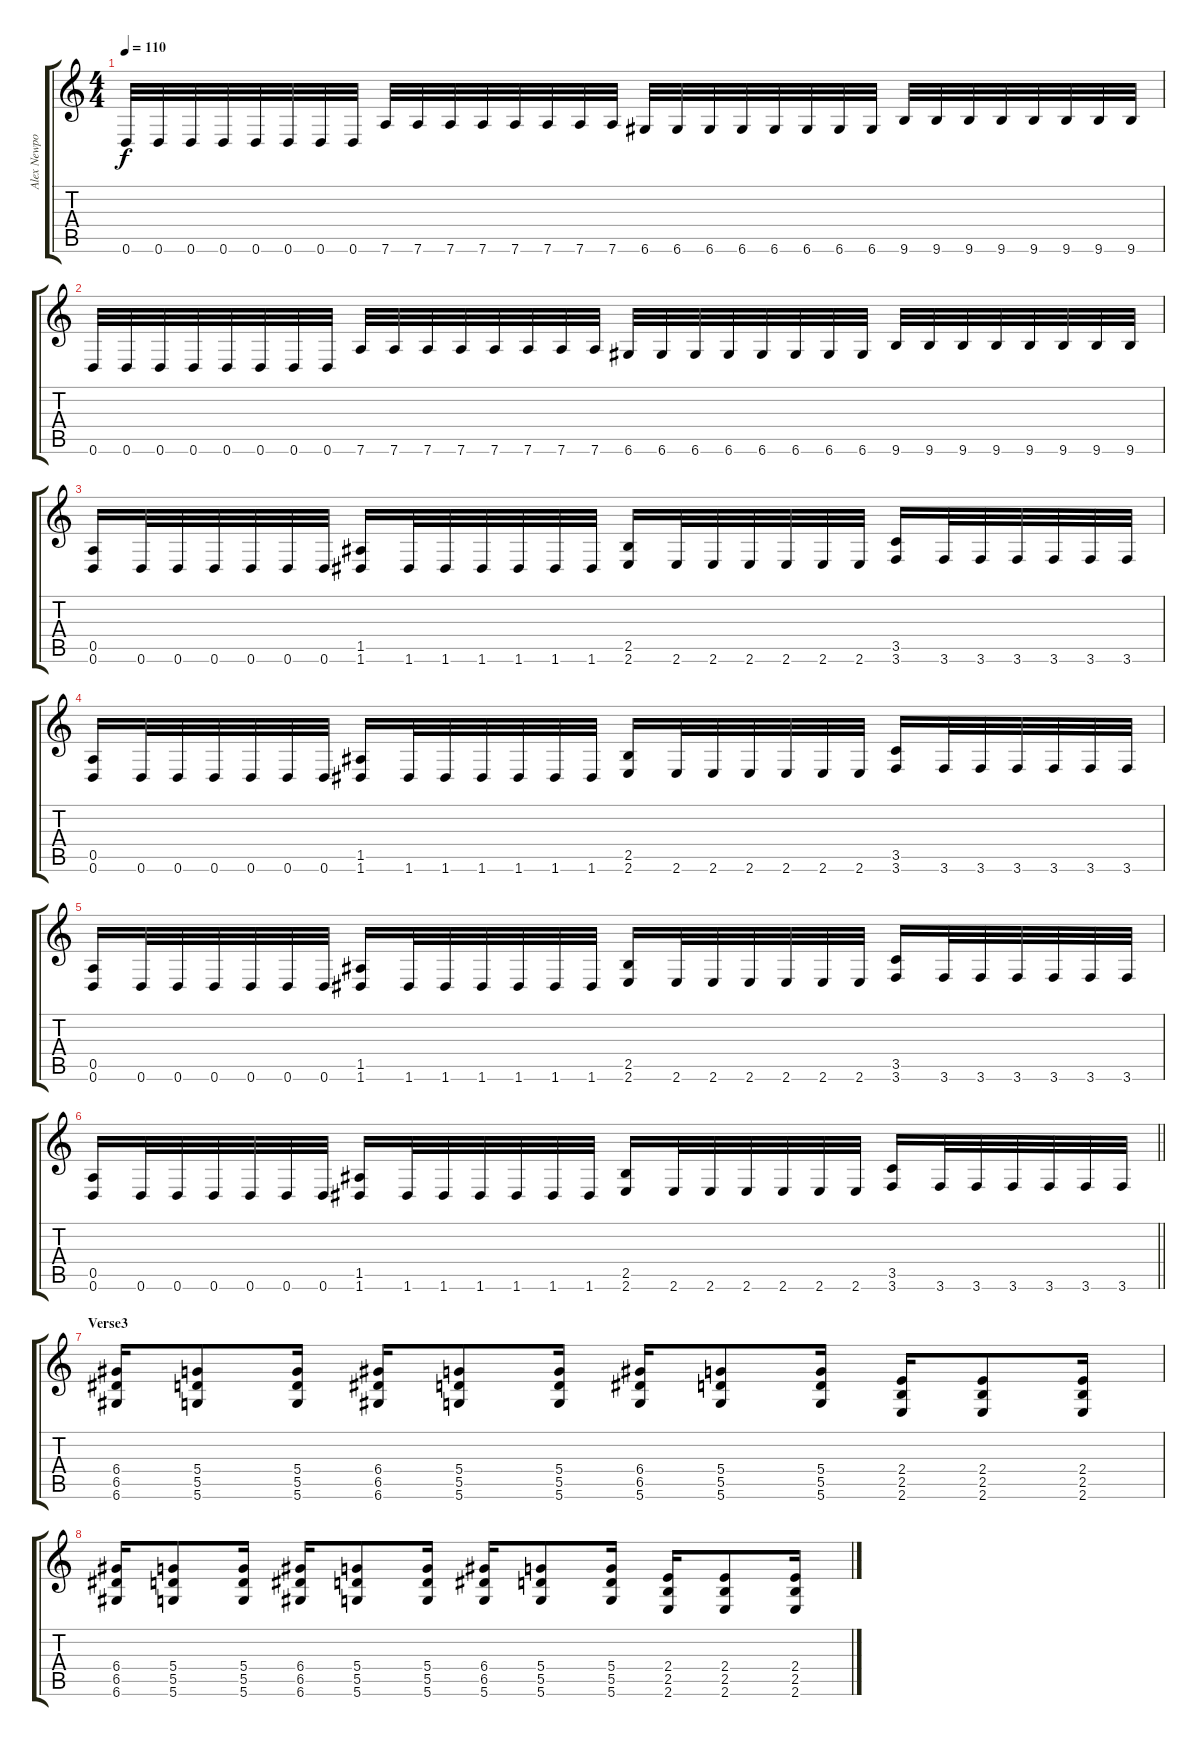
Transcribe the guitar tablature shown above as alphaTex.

\track ("Alex Newport" "Alex Newpo") {instrument distortionguitar}
\staff {score tabs}
\tuning (E4 B3 G3 D3 A2 D2) {hide}
\ts (4 4)
\tempo 110
\clef g2
\ks c
0.6.32{dy f} 0.6.32 0.6.32 0.6.32 0.6.32 0.6.32 0.6.32 0.6.32 7.6.32 7.6.32 7.6.32 7.6.32 7.6.32 7.6.32 7.6.32 7.6.32 6.6.32 6.6.32 6.6.32 6.6.32 6.6.32 6.6.32 6.6.32 6.6.32 9.6.32 9.6.32 9.6.32 9.6.32 9.6.32 9.6.32 9.6.32 9.6.32 |
0.6.32 0.6.32 0.6.32 0.6.32 0.6.32 0.6.32 0.6.32 0.6.32 7.6.32 7.6.32 7.6.32 7.6.32 7.6.32 7.6.32 7.6.32 7.6.32 6.6.32 6.6.32 6.6.32 6.6.32 6.6.32 6.6.32 6.6.32 6.6.32 9.6.32 9.6.32 9.6.32 9.6.32 9.6.32 9.6.32 9.6.32 9.6.32 |
(0.5 0.6).16 0.6.32 0.6.32 0.6.32 0.6.32 0.6.32 0.6.32 (1.5 1.6).16 1.6.32 1.6.32 1.6.32 1.6.32 1.6.32 1.6.32 (2.5 2.6).16 2.6.32 2.6.32 2.6.32 2.6.32 2.6.32 2.6.32 (3.5 3.6).16 3.6.32 3.6.32 3.6.32 3.6.32 3.6.32 3.6.32 |
(0.5 0.6).16 0.6.32 0.6.32 0.6.32 0.6.32 0.6.32 0.6.32 (1.5 1.6).16 1.6.32 1.6.32 1.6.32 1.6.32 1.6.32 1.6.32 (2.5 2.6).16 2.6.32 2.6.32 2.6.32 2.6.32 2.6.32 2.6.32 (3.5 3.6).16 3.6.32 3.6.32 3.6.32 3.6.32 3.6.32 3.6.32 |
(0.5 0.6).16 0.6.32 0.6.32 0.6.32 0.6.32 0.6.32 0.6.32 (1.5 1.6).16 1.6.32 1.6.32 1.6.32 1.6.32 1.6.32 1.6.32 (2.5 2.6).16 2.6.32 2.6.32 2.6.32 2.6.32 2.6.32 2.6.32 (3.5 3.6).16 3.6.32 3.6.32 3.6.32 3.6.32 3.6.32 3.6.32 |
\barLineRight lightlight
(0.5 0.6).16 0.6.32 0.6.32 0.6.32 0.6.32 0.6.32 0.6.32 (1.5 1.6).16 1.6.32 1.6.32 1.6.32 1.6.32 1.6.32 1.6.32 (2.5 2.6).16 2.6.32 2.6.32 2.6.32 2.6.32 2.6.32 2.6.32 (3.5 3.6).16 3.6.32 3.6.32 3.6.32 3.6.32 3.6.32 3.6.32 |
\section ("" "Verse3")
(6.4 6.5 6.6).16 (5.4 5.5 5.6).8 (5.4 5.5 5.6).16 (6.4 6.5 6.6).16 (5.4 5.5 5.6).8 (5.4 5.5 5.6).16 (6.4 6.5 5.6).16 (5.4 5.5 5.6).8 (5.4 5.5 5.6).16 (2.4 2.5 2.6).16 (2.4 2.5 2.6).8 (2.4 2.5 2.6).16 |
(6.4 6.5 6.6).16 (5.4 5.5 5.6).8 (5.4 5.5 5.6).16 (6.4 6.5 6.6).16 (5.4 5.5 5.6).8 (5.4 5.5 5.6).16 (6.4 6.5 5.6).16 (5.4 5.5 5.6).8 (5.4 5.5 5.6).16 (2.4 2.5 2.6).16 (2.4 2.5 2.6).8 (2.4 2.5 2.6).16
